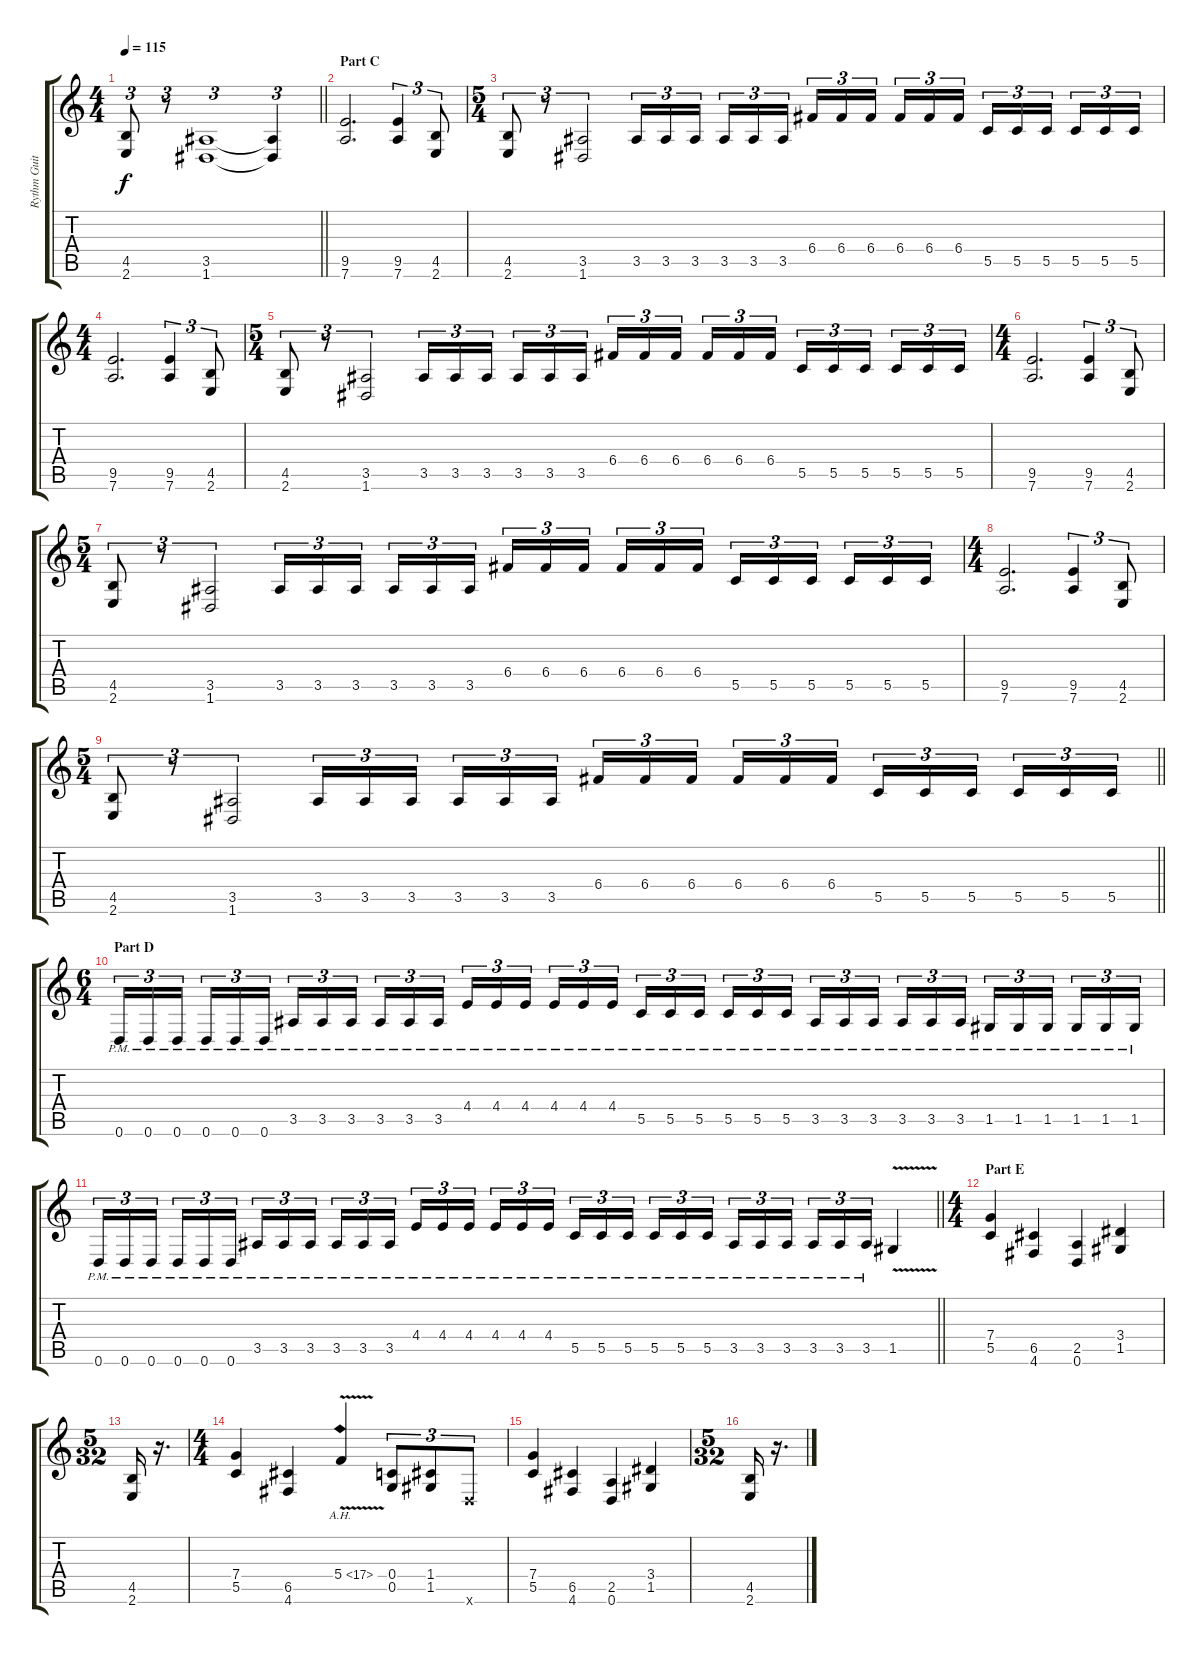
\track ("Rythm Guitar" "Rythm Guit") {instrument distortionguitar}
\staff {score tabs}
\tuning (D4 A3 F3 C3 G2 D2) {hide}
\ts (4 4)
\tempo 115
\clef g2
\barLineRight lightlight
\ks c
(4.5 2.6).8{tu (3 2) dy f} r.8{tu (3 2)} (3.5 1.6).1{tu (3 2)} (3.5{t} 1.6{t}).4{tu (3 2)} |
\section ("" "Part C")
(9.5 7.6).2{d} (9.5 7.6).4{tu (3 2)} (4.5 2.6).8{tu (3 2)} |
\ts (5 4)
(4.5 2.6).8{tu (3 2)} r.8{tu (3 2)} (3.5 1.6).2{tu (3 2)} 3.5.16{tu (3 2)} 3.5.16{tu (3 2)} 3.5.16{tu (3 2) beam splitsecondary} 3.5.16{tu (3 2)} 3.5.16{tu (3 2)} 3.5.16{tu (3 2)} 6.4.16{tu (3 2)} 6.4.16{tu (3 2)} 6.4.16{tu (3 2) beam splitsecondary} 6.4.16{tu (3 2)} 6.4.16{tu (3 2)} 6.4.16{tu (3 2)} 5.5.16{tu (3 2)} 5.5.16{tu (3 2)} 5.5.16{tu (3 2) beam splitsecondary} 5.5.16{tu (3 2)} 5.5.16{tu (3 2)} 5.5.16{tu (3 2)} |
\ts (4 4)
(9.5 7.6).2{d} (9.5 7.6).4{tu (3 2)} (4.5 2.6).8{tu (3 2)} |
\ts (5 4)
(4.5 2.6).8{tu (3 2)} r.8{tu (3 2)} (3.5 1.6).2{tu (3 2)} 3.5.16{tu (3 2)} 3.5.16{tu (3 2)} 3.5.16{tu (3 2) beam splitsecondary} 3.5.16{tu (3 2)} 3.5.16{tu (3 2)} 3.5.16{tu (3 2)} 6.4.16{tu (3 2)} 6.4.16{tu (3 2)} 6.4.16{tu (3 2) beam splitsecondary} 6.4.16{tu (3 2)} 6.4.16{tu (3 2)} 6.4.16{tu (3 2)} 5.5.16{tu (3 2)} 5.5.16{tu (3 2)} 5.5.16{tu (3 2) beam splitsecondary} 5.5.16{tu (3 2)} 5.5.16{tu (3 2)} 5.5.16{tu (3 2)} |
\ts (4 4)
(9.5 7.6).2{d} (9.5 7.6).4{tu (3 2)} (4.5 2.6).8{tu (3 2)} |
\ts (5 4)
(4.5 2.6).8{tu (3 2)} r.8{tu (3 2)} (3.5 1.6).2{tu (3 2)} 3.5.16{tu (3 2)} 3.5.16{tu (3 2)} 3.5.16{tu (3 2) beam splitsecondary} 3.5.16{tu (3 2)} 3.5.16{tu (3 2)} 3.5.16{tu (3 2)} 6.4.16{tu (3 2)} 6.4.16{tu (3 2)} 6.4.16{tu (3 2) beam splitsecondary} 6.4.16{tu (3 2)} 6.4.16{tu (3 2)} 6.4.16{tu (3 2)} 5.5.16{tu (3 2)} 5.5.16{tu (3 2)} 5.5.16{tu (3 2) beam splitsecondary} 5.5.16{tu (3 2)} 5.5.16{tu (3 2)} 5.5.16{tu (3 2)} |
\ts (4 4)
(9.5 7.6).2{d} (9.5 7.6).4{tu (3 2)} (4.5 2.6).8{tu (3 2)} |
\ts (5 4)
\barLineRight lightlight
(4.5 2.6).8{tu (3 2)} r.8{tu (3 2)} (3.5 1.6).2{tu (3 2)} 3.5.16{tu (3 2)} 3.5.16{tu (3 2)} 3.5.16{tu (3 2) beam splitsecondary} 3.5.16{tu (3 2)} 3.5.16{tu (3 2)} 3.5.16{tu (3 2)} 6.4.16{tu (3 2)} 6.4.16{tu (3 2)} 6.4.16{tu (3 2) beam splitsecondary} 6.4.16{tu (3 2)} 6.4.16{tu (3 2)} 6.4.16{tu (3 2)} 5.5.16{tu (3 2)} 5.5.16{tu (3 2)} 5.5.16{tu (3 2) beam splitsecondary} 5.5.16{tu (3 2)} 5.5.16{tu (3 2)} 5.5.16{tu (3 2)} |
\ts (6 4)
\section ("" "Part D")
0.6{pm}.16{tu (3 2)} 0.6{pm}.16{tu (3 2)} 0.6{pm}.16{tu (3 2) beam splitsecondary} 0.6{pm}.16{tu (3 2)} 0.6{pm}.16{tu (3 2)} 0.6{pm}.16{tu (3 2) beam splitsecondary} 3.5{pm}.16{tu (3 2)} 3.5{pm}.16{tu (3 2)} 3.5{pm}.16{tu (3 2) beam splitsecondary} 3.5{pm}.16{tu (3 2)} 3.5{pm}.16{tu (3 2)} 3.5{pm}.16{tu (3 2) beam splitsecondary} 4.4{pm}.16{tu (3 2)} 4.4{pm}.16{tu (3 2)} 4.4{pm}.16{tu (3 2) beam splitsecondary} 4.4{pm}.16{tu (3 2)} 4.4{pm}.16{tu (3 2)} 4.4{pm}.16{tu (3 2)} 5.5{pm}.16{tu (3 2)} 5.5{pm}.16{tu (3 2)} 5.5{pm}.16{tu (3 2) beam splitsecondary} 5.5{pm}.16{tu (3 2)} 5.5{pm}.16{tu (3 2)} 5.5{pm}.16{tu (3 2) beam splitsecondary} 3.5{pm}.16{tu (3 2)} 3.5{pm}.16{tu (3 2)} 3.5{pm}.16{tu (3 2) beam splitsecondary} 3.5{pm}.16{tu (3 2)} 3.5{pm}.16{tu (3 2)} 3.5{pm}.16{tu (3 2) beam splitsecondary} 1.5{pm}.16{tu (3 2)} 1.5{pm}.16{tu (3 2)} 1.5{pm}.16{tu (3 2) beam splitsecondary} 1.5{pm}.16{tu (3 2)} 1.5{pm}.16{tu (3 2)} 1.5{pm}.16{tu (3 2)} |
\barLineRight lightlight
0.6{pm}.16{tu (3 2)} 0.6{pm}.16{tu (3 2)} 0.6{pm}.16{tu (3 2) beam splitsecondary} 0.6{pm}.16{tu (3 2)} 0.6{pm}.16{tu (3 2)} 0.6{pm}.16{tu (3 2) beam splitsecondary} 3.5{pm}.16{tu (3 2)} 3.5{pm}.16{tu (3 2)} 3.5{pm}.16{tu (3 2) beam splitsecondary} 3.5{pm}.16{tu (3 2)} 3.5{pm}.16{tu (3 2)} 3.5{pm}.16{tu (3 2) beam splitsecondary} 4.4{pm}.16{tu (3 2)} 4.4{pm}.16{tu (3 2)} 4.4{pm}.16{tu (3 2) beam splitsecondary} 4.4{pm}.16{tu (3 2)} 4.4{pm}.16{tu (3 2)} 4.4{pm}.16{tu (3 2)} 5.5{pm}.16{tu (3 2)} 5.5{pm}.16{tu (3 2)} 5.5{pm}.16{tu (3 2) beam splitsecondary} 5.5{pm}.16{tu (3 2)} 5.5{pm}.16{tu (3 2)} 5.5{pm}.16{tu (3 2) beam splitsecondary} 3.5{pm}.16{tu (3 2)} 3.5{pm}.16{tu (3 2)} 3.5{pm}.16{tu (3 2) beam splitsecondary} 3.5{pm}.16{tu (3 2)} 3.5{pm}.16{tu (3 2)} 3.5{pm}.16{tu (3 2)} 1.5{v}.4 |
\ts (4 4)
\section ("" "Part E")
(7.4 5.5).4 (6.5 4.6).4 (2.5 0.6).4 (3.4 1.5).4 |
\ts (5 32)
(4.5 2.6).16 r.16{d} |
\ts (4 4)
(7.4 5.5).4 (6.5 4.6).4 5.4{ah 12 v}.4 (0.4 0.5).8{tu (3 2)} (1.4 1.5).8{tu (3 2)} 0.6{x}.8{tu (3 2)} |
(7.4 5.5).4 (6.5 4.6).4 (2.5 0.6).4 (3.4 1.5).4 |
\ts (5 32)
(4.5 2.6).16 r.16{d}
